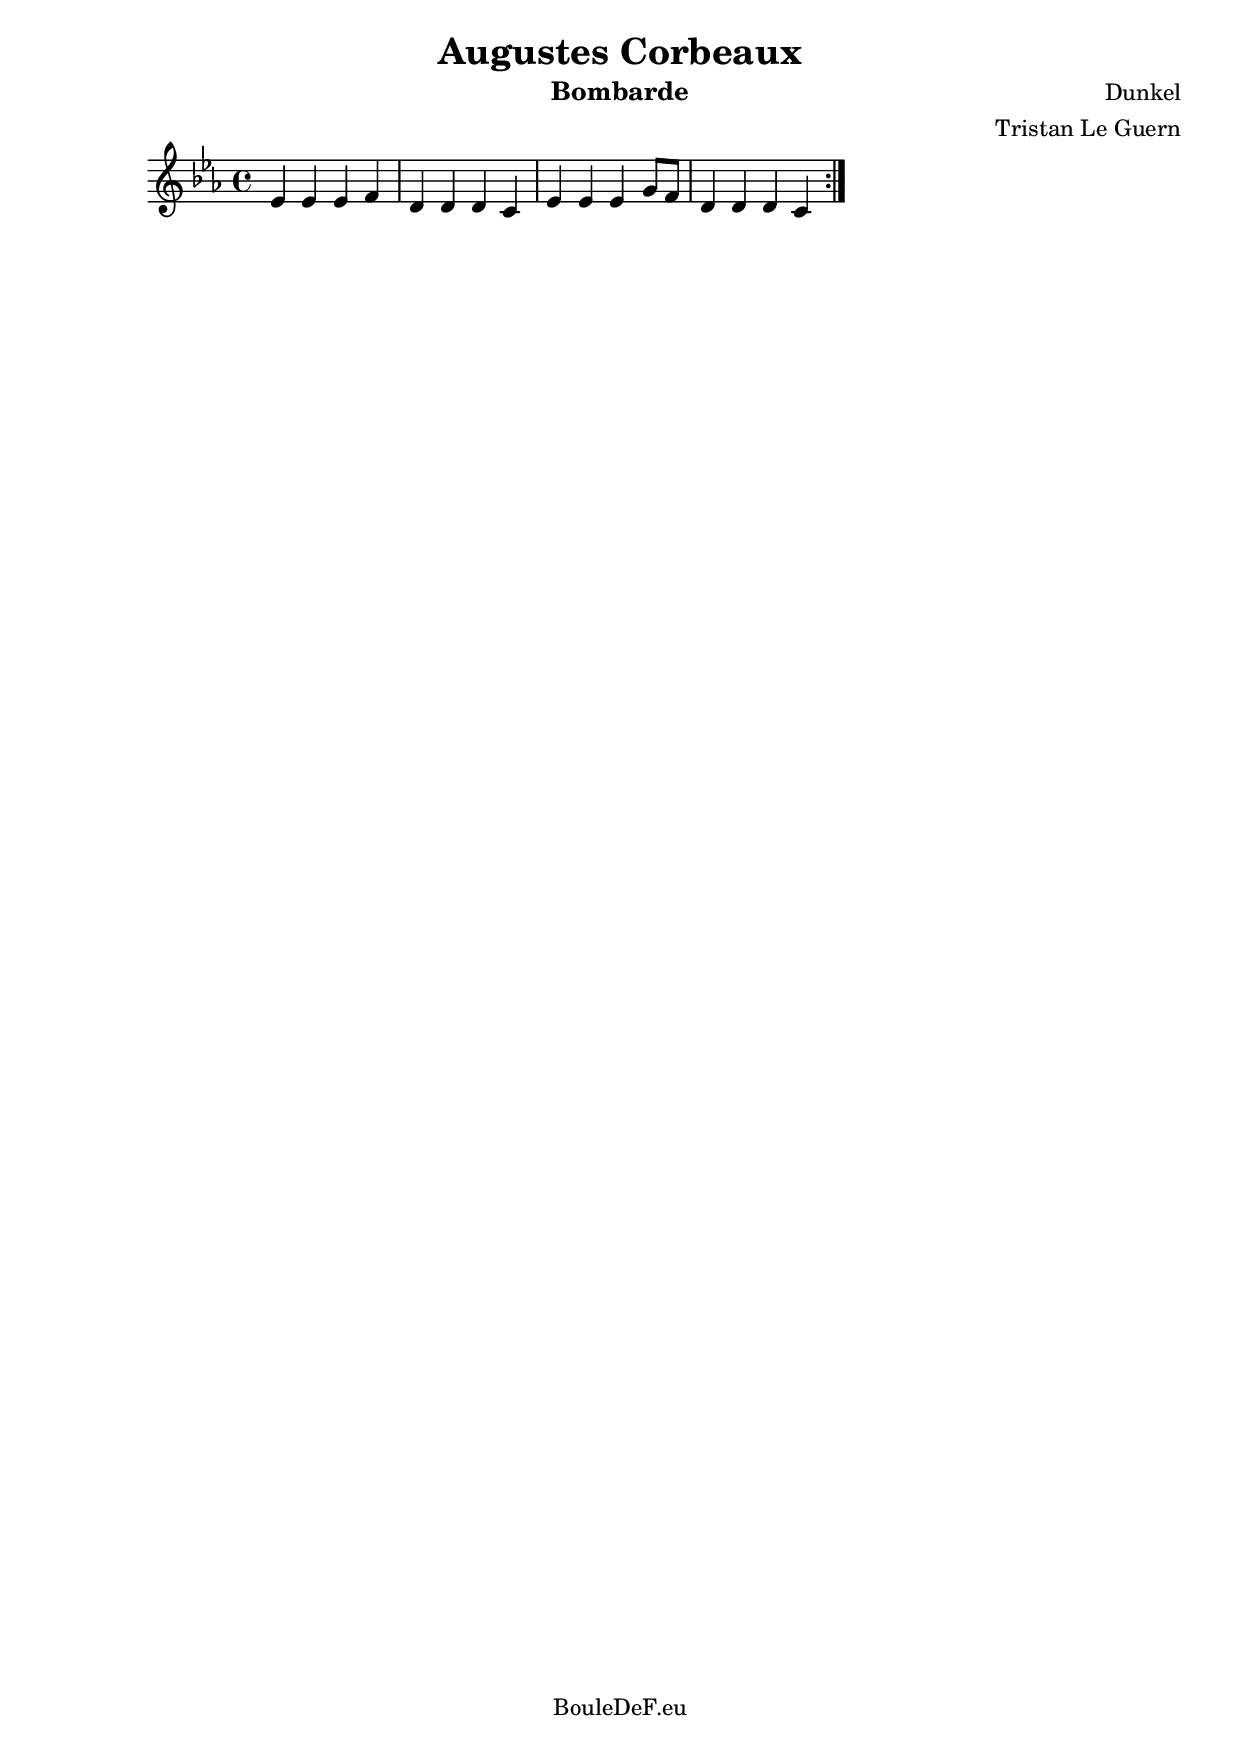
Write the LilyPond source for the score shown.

\version "2.16.2"
\include "italiano.ly"

\header {
	title = "Augustes Corbeaux"
	composer = "Dunkel"
	arranger = "Tristan Le Guern"
	instrument = "Bombarde"
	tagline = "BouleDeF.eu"
}

\score {
	\new Staff \relative sib {
		\clef treble
		\key mib \major
		\time 4/4

		\repeat volta 2 {
		| mib mib mib fa
		| re re re do
		| mib mib mib sol8 fa
		| re4 re re do
		}
	}
}
